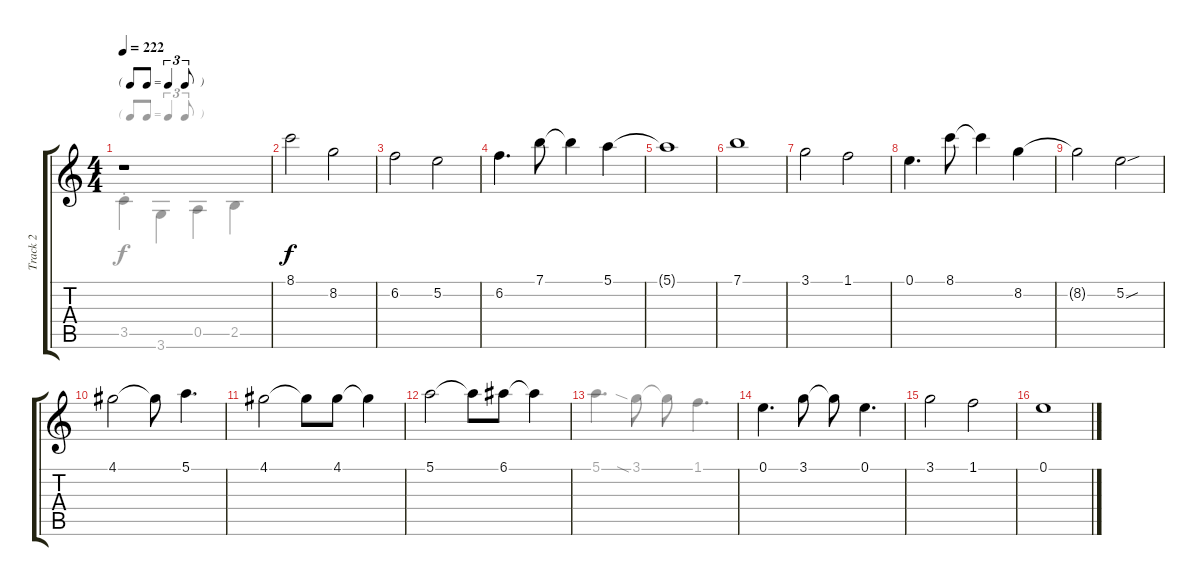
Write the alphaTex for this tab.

\track ("Track 2" "Track 2") {instrument electricguitarjazz}
\staff {score tabs}
\tuning (E4 B3 G3 D3 A2 E2) {hide}
\voice
\ts (4 4)
\tf triplet8th
\tempo 222
\clef g2
\ks c
r.1{dy f} |
8.1.2 8.2.2 |
6.2.2 5.2.2 |
6.2.4{d} 7.1.8 7.1{t}.4 5.1.4 |
5.1{t}.1 |
7.1.1 |
3.1.2 1.1.2 |
0.1.4{d} 8.1.8 8.1{t}.4 8.2.4 |
8.2{t}.2 5.2{sou}.2 |
4.1.2 4.1{t}.8 5.1.4{d} |
4.1.2 4.1{t}.8 4.1.8 4.1{t}.4 |
5.1.2 5.1{t}.8 6.1.8 6.1{t}.4 |
|
0.1.4{d} 3.1.8 3.1{t}.8 0.1.4{d} |
3.1.2 1.1.2 |
0.1.1
\voice
\clef g2
\ottava regular
\simile none
\ks c
3.5{st}.4{dy f} 3.6.4 0.5.4 2.5.4 |
|
|
|
|
|
|
|
|
|
|
|
5.1.4{d} 3.1{sia}.8 3.1{t}.8 1.1.4{d} |
|
|
